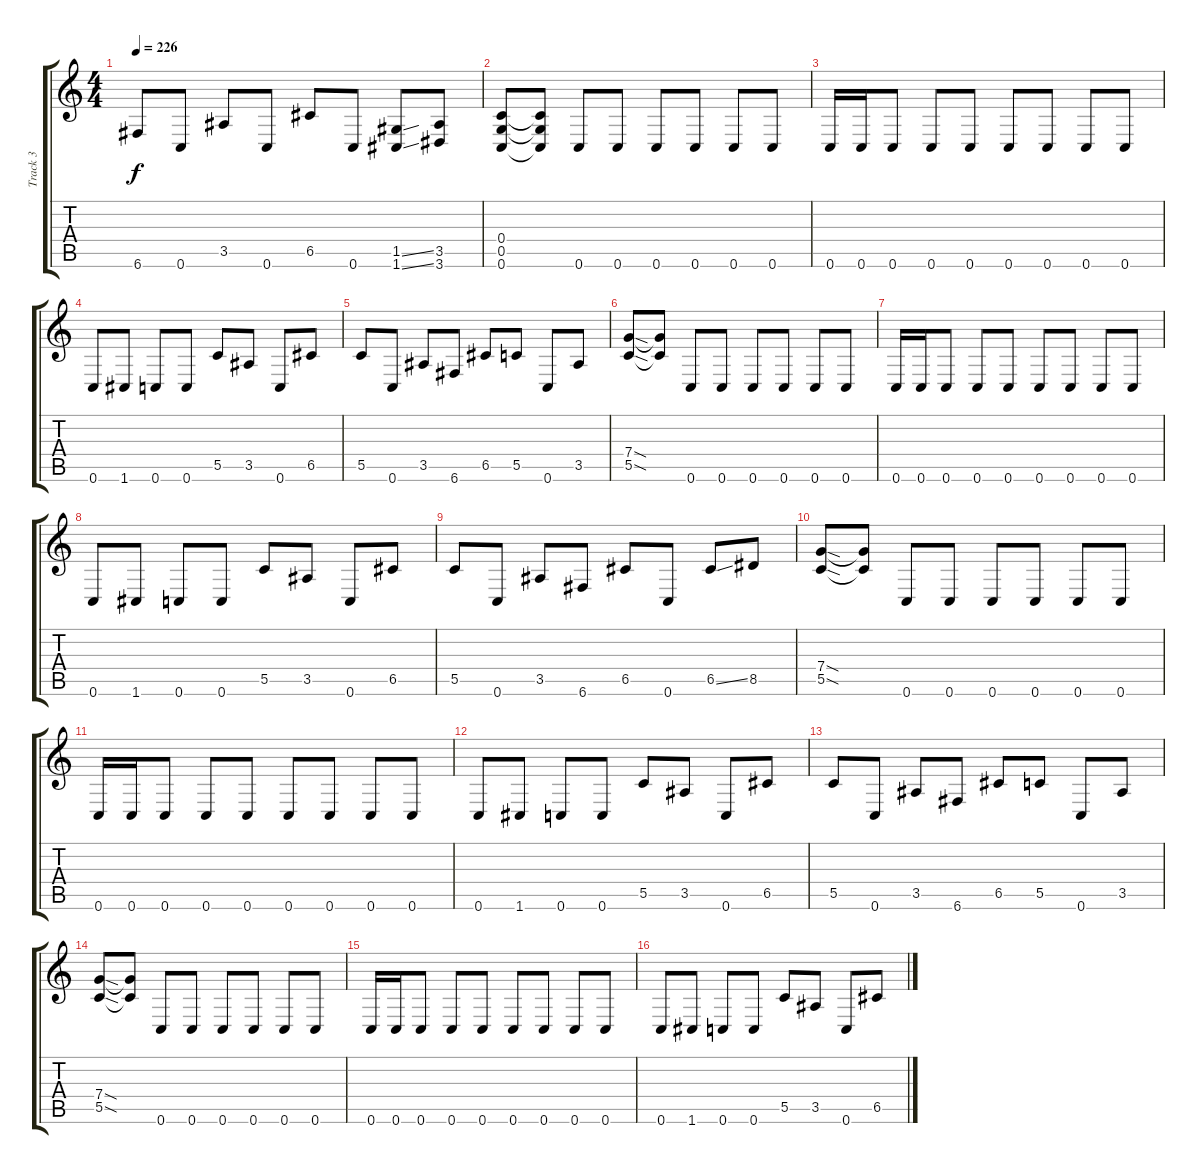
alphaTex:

\track ("Track 3" "Track 3") {instrument overdrivenguitar}
\staff {score tabs}
\tuning (D4 A3 F3 C3 G2 C2) {hide}
\ts (4 4)
\tempo 226
\clef g2
\ks c
6.6.8{dy f} 0.6.8 3.5.8 0.6.8 6.5.8 0.6.8 (1.5{ss} 1.6{ss}).8 (3.5 3.6).8 |
(0.4 0.5 0.6).8 (0.4{t} 0.5{t} 0.6{t}).8 0.6.8 0.6.8 0.6.8 0.6.8 0.6.8 0.6.8 |
0.6.16 0.6.16 0.6.8 0.6.8 0.6.8 0.6.8 0.6.8 0.6.8 0.6.8 |
0.6.8 1.6.8 0.6.8 0.6.8 5.5.8 3.5.8 0.6.8 6.5.8 |
5.5.8 0.6.8 3.5.8 6.6.8 6.5.8 5.5.8 0.6.8 3.5.8 |
(7.4{sod} 5.5{sod}).8 (7.4{t} 5.5{t}).8 0.6.8 0.6.8 0.6.8 0.6.8 0.6.8 0.6.8 |
0.6.16 0.6.16 0.6.8 0.6.8 0.6.8 0.6.8 0.6.8 0.6.8 0.6.8 |
0.6.8 1.6.8 0.6.8 0.6.8 5.5.8 3.5.8 0.6.8 6.5.8 |
5.5.8 0.6.8 3.5.8 6.6.8 6.5.8 0.6.8 6.5{ss}.8 8.5.8 |
(7.4{sod} 5.5{sod}).8 (7.4{t} 5.5{t}).8 0.6.8 0.6.8 0.6.8 0.6.8 0.6.8 0.6.8 |
0.6.16 0.6.16 0.6.8 0.6.8 0.6.8 0.6.8 0.6.8 0.6.8 0.6.8 |
0.6.8 1.6.8 0.6.8 0.6.8 5.5.8 3.5.8 0.6.8 6.5.8 |
5.5.8 0.6.8 3.5.8 6.6.8 6.5.8 5.5.8 0.6.8 3.5.8 |
(7.4{sod} 5.5{sod}).8 (7.4{t} 5.5{t}).8 0.6.8 0.6.8 0.6.8 0.6.8 0.6.8 0.6.8 |
0.6.16 0.6.16 0.6.8 0.6.8 0.6.8 0.6.8 0.6.8 0.6.8 0.6.8 |
0.6.8 1.6.8 0.6.8 0.6.8 5.5.8 3.5.8 0.6.8 6.5.8
